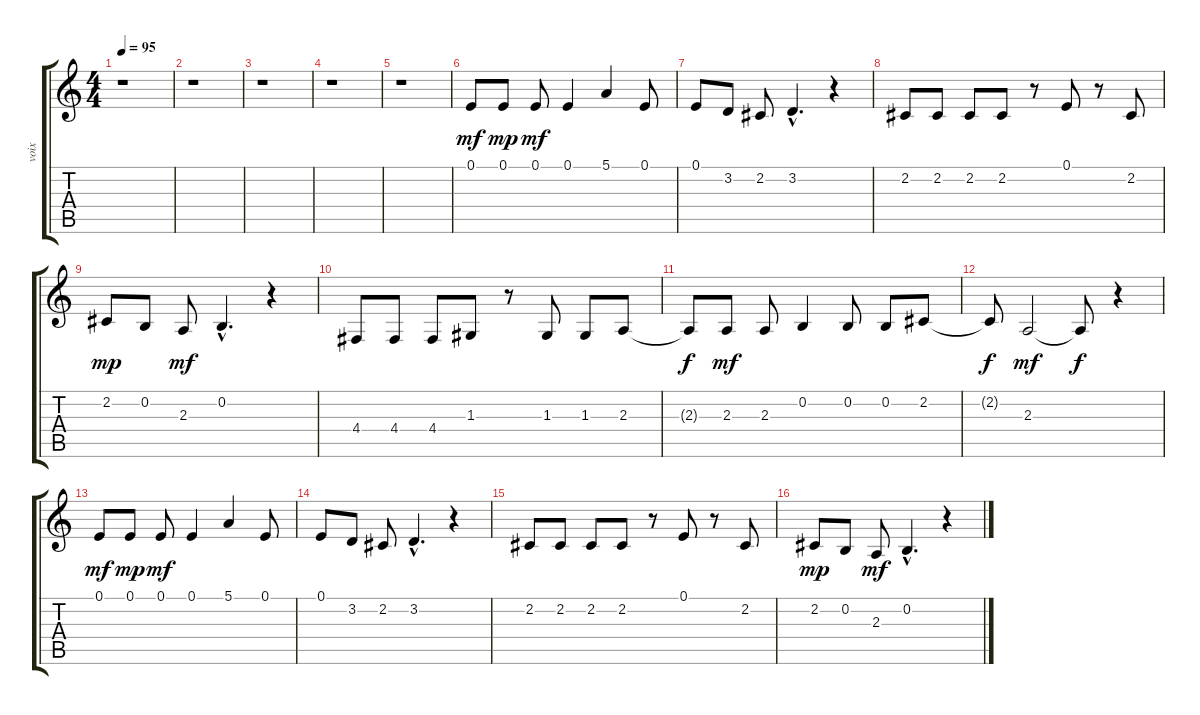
\track ("voix" "voix") {instrument vibraphone}
\staff {score tabs}
\tuning (E4 B3 G3 D3 A2 E2) {hide}
\ts (4 4)
\tempo 95
\clef g2
\ks c
r.1{dy mf instrument vibraphone} |
r.1 |
r.1 |
r.1 |
r.1 |
0.1.8 0.1.8{dy mp} 0.1.8{dy mf} 0.1.4 5.1.4 0.1.8 |
0.1.8 3.2.8 2.2.8 3.2{hac}.4{d} r.4 |
2.2.8 2.2.8 2.2.8 2.2.8 r.8 0.1.8 r.8 2.2.8 |
2.2.8{dy mp} 0.2.8 2.3.8{dy mf} 0.2{hac}.4{d} r.4 |
4.4.8 4.4.8 4.4.8 1.3.8 r.8 1.3.8 1.3.8 2.3.8 |
2.3{t}.8{dy f} 2.3.8{dy mf} 2.3.8 0.2.4 0.2.8 0.2.8 2.2.8 |
2.2{t}.8{dy f} 2.3.2{dy mf} 2.3{t}.8{dy f} r.4 |
0.1.8{dy mf} 0.1.8{dy mp} 0.1.8{dy mf} 0.1.4 5.1.4 0.1.8 |
0.1.8 3.2.8 2.2.8 3.2{hac}.4{d} r.4 |
2.2.8 2.2.8 2.2.8 2.2.8 r.8 0.1.8 r.8 2.2.8 |
2.2.8{dy mp} 0.2.8 2.3.8{dy mf} 0.2{hac}.4{d} r.4
